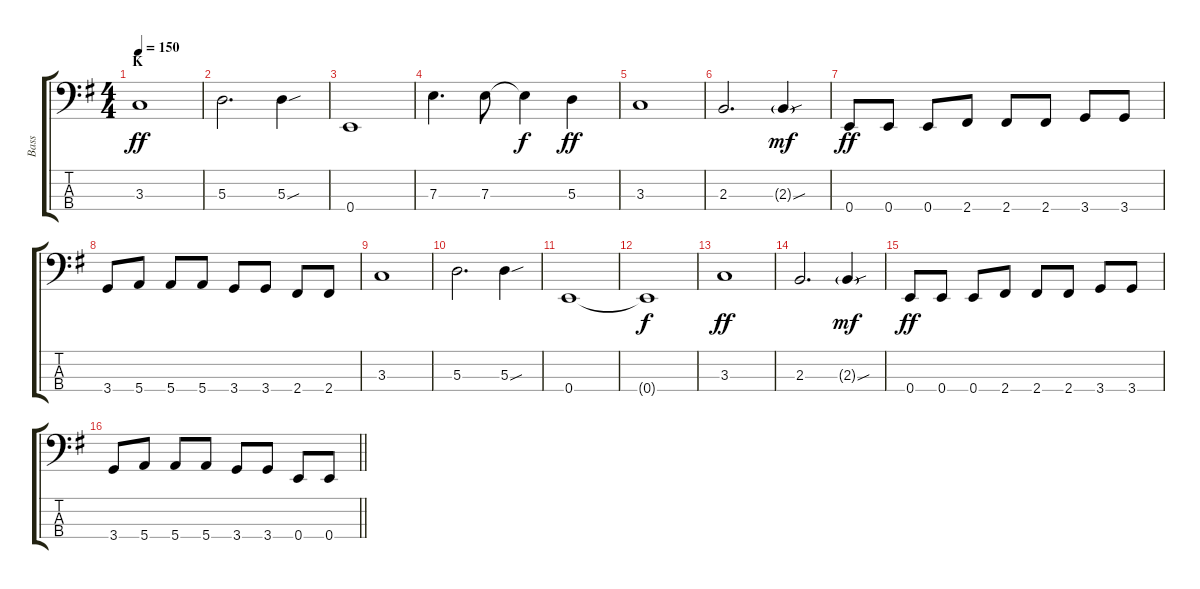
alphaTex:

\track ("Bass" "Bass") {instrument electricbasspick}
\staff {score tabs}
\tuning (G2 D2 A1 E1) {hide}
\ts (4 4)
\section ("" "K")
\tempo 150
\clef f4
\ks g
3.3.1{dy ff} |
5.3.2{d} 5.3{sou}.4 |
0.4.1 |
7.3.4{d} 7.3.8 7.3{t}.4{dy f} 5.3.4{dy ff} |
3.3.1 |
2.3.2{d} 2.3{sou g}.4{dy mf} |
0.4.8{dy ff} 0.4.8 0.4.8 2.4.8 2.4.8 2.4.8 3.4.8 3.4.8 |
3.4.8 5.4.8 5.4.8 5.4.8 3.4.8 3.4.8 2.4.8 2.4.8 |
3.3.1 |
5.3.2{d} 5.3{sou}.4 |
0.4.1 |
0.4{t}.1{dy f} |
3.3.1{dy ff} |
2.3.2{d} 2.3{sou g}.4{dy mf} |
0.4.8{dy ff} 0.4.8 0.4.8 2.4.8 2.4.8 2.4.8 3.4.8 3.4.8 |
\barLineRight lightlight
3.4.8 5.4.8 5.4.8 5.4.8 3.4.8 3.4.8 0.4.8 0.4.8
